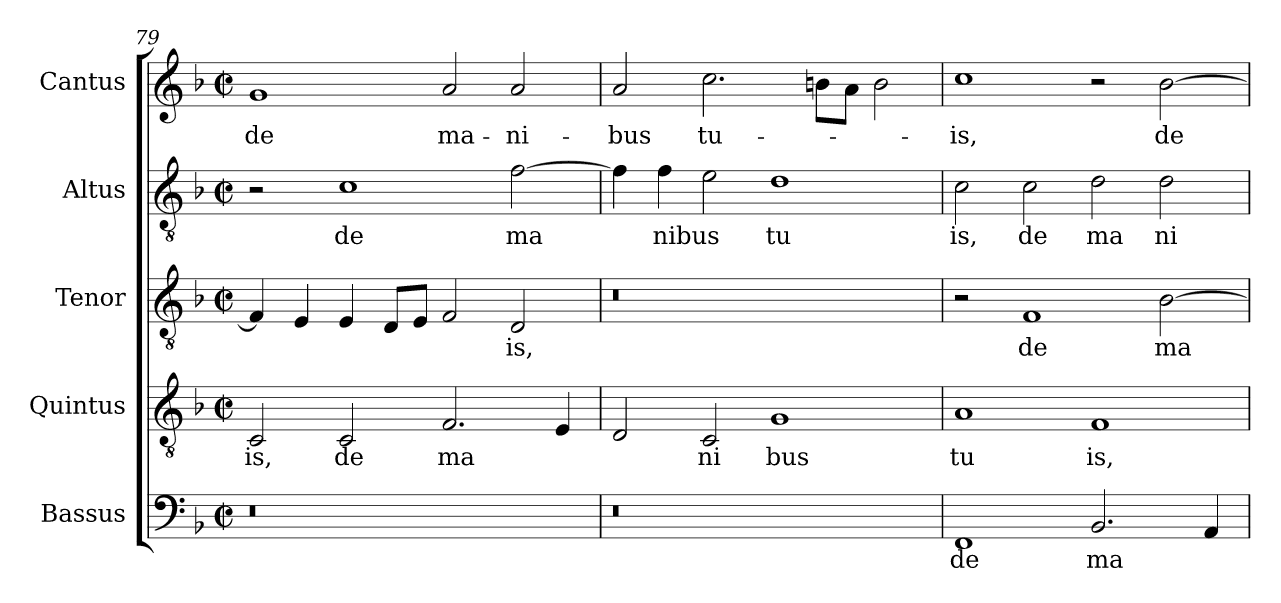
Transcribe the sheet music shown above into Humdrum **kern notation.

**kern	**text	**kern	**text	**kern	**text	**kern	**text	**kern	**text
*part5	*part5	*part4	*part4	*part3	*part3	*part2	*part2	*part1	*part1
*staff5	*staff5	*staff4	*staff4	*staff3	*staff3	*staff2	*staff2	*staff1	*staff1
*I"Bassus	*	*I"Quintus	*	*I"Tenor	*	*I"Altus	*	*I"Cantus	*
!!LO:LB:g=z
*clefF4	*	*clefGv2	*	*clefGv2	*	*clefGv2	*	*clefG2	*
*k[b-]	*	*k[b-]	*	*k[b-]	*	*k[b-]	*	*k[b-]	*
*F:	*	*F:	*	*F:	*	*F:	*	*F:	*
*M2/2	*	*M2/2	*	*M2/2	*	*M2/2	*	*M2/2	*
*met(c|)	*	*met(c|)	*	*met(c|)	*	*met(c|)	*	*met(c|)	*
=79	=79	=79	=79	=79	=79	=79	=79	=79	=79
!	!	!	!LO:LY:b:cj	!	!	!	!	!	!LO:LY:b:cj
0r	.	2C/	is,	4F/]	.	2r	.	1g	de
.	.	.	.	4E/	.	.	.	.	.
!	!	!	!LO:LY:b:cj	!	!	!	!LO:LY:b:cj	!	!
.	.	2C/	de	4E/	.	1c	de	.	.
.	.	.	.	8D/L	.	.	.	.	.
.	.	.	.	8E/J	.	.	.	.	.
!	!	!	!LO:LY:b	!	!	!	!	!	!LO:LY:b:cj
.	.	2.F/	ma	2F/	.	.	.	2a/	ma-
!	!	!	!	!	!LO:LY:b:cj	!	!LO:LY:b	!	!LO:LY:b:cj
.	.	.	.	2D/	is,	[>2f\	ma	2a/	-ni-
.	.	4E/	.	.	.	.	.	.	.
=80	=80	=80	=80	=80	=80	=80	=80	=80	=80
!	!	!	!	!	!	!	!	!	!LO:LY:b:cj
0r	.	2D/	.	0r	.	4f\]	.	2a/	-bus
!	!	!	!	!	!	!	!LO:LY:b	!	!
.	.	.	.	.	.	4f\	nibus	.	.
!	!	!	!LO:LY:b:cj	!	!	!	!	!	!LO:LY:b:cj
.	.	2C/	ni	.	.	2e\	.	2.cc\	tu-
!	!	!	!LO:LY:b:cj	!	!	!	!LO:LY:b:cj	!	!
.	.	1G	bus	.	.	1d	tu	.	.
.	.	.	.	.	.	.	.	8b\L	.
.	.	.	.	.	.	.	.	8a\J	.
.	.	.	.	.	.	.	.	2b\	.
=81	=81	=81	=81	=81	=81	=81	=81	=81	=81
!	!LO:LY:b:cj	!	!LO:LY:b:cj	!	!	!	!LO:LY:b:cj	!	!LO:LY:b:cj
1FF	de	1A	tu	2r	.	2c\	is,	1cc	-is,
!	!	!	!	!	!LO:LY:b:cj	!	!LO:LY:b:cj	!	!
.	.	.	.	1F	de	2c\	de	.	.
!	!LO:LY:b	!	!LO:LY:b:cj	!	!	!	!LO:LY:b:cj	!	!
2.BB-/	ma	1F	is,	.	.	2d\	ma	2r	.
!	!	!	!	!	!LO:LY:b	!	!LO:LY:b:cj	!	!LO:LY:b:cj
.	.	.	.	[>2B-\	ma	2d\	ni	[>2b-\	de
4AA/	.	.	.	.	.	.	.	.	.
=	=	=	=	=	=	=	=	=	=
*-	*-	*-	*-	*-	*-	*-	*-	*-	*-
